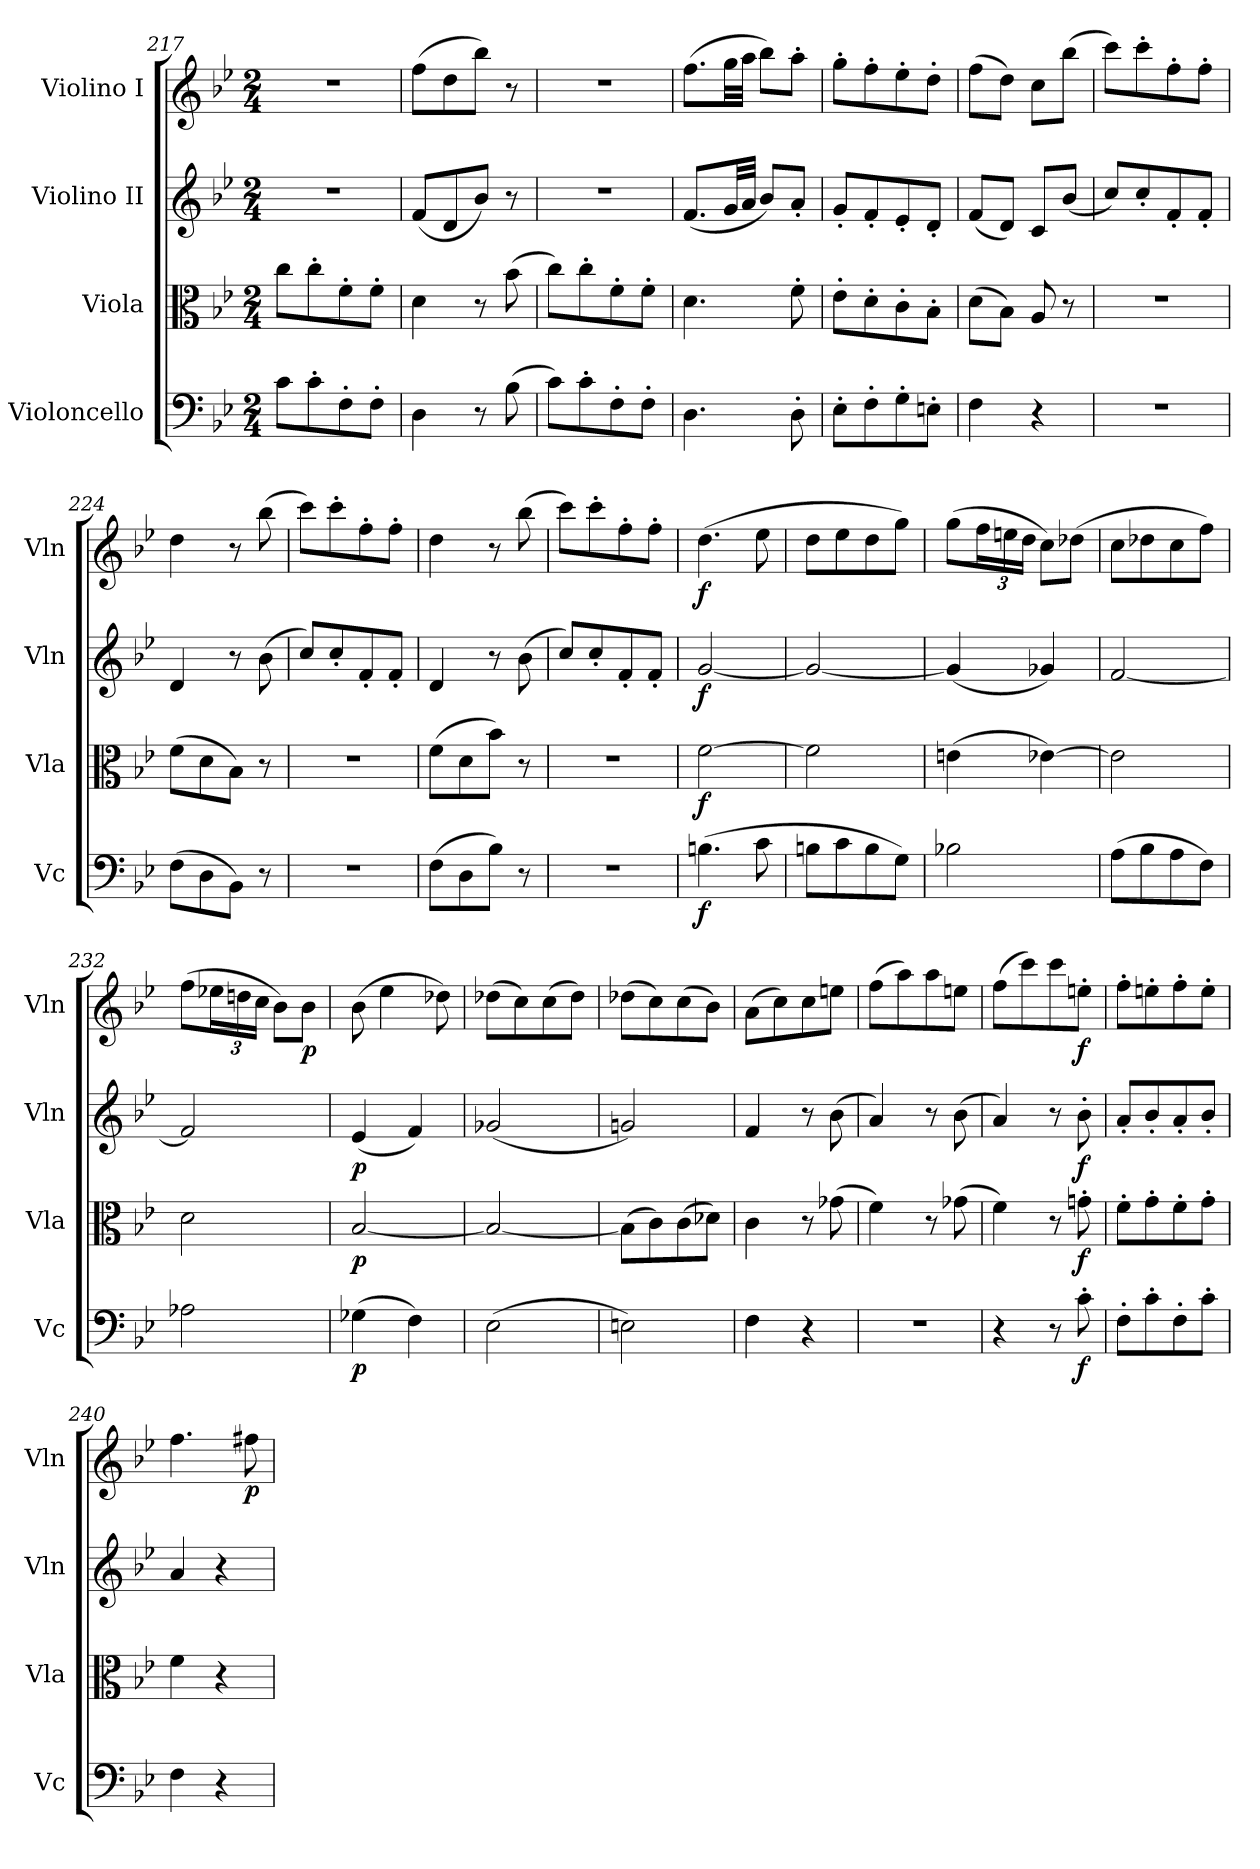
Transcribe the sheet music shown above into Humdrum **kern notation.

**kern	**dynam	**kern	**dynam	**kern	**dynam	**kern	**dynam
*part4	*part4	*part3	*part3	*part2	*part2	*part1	*part1
*staff4	*staff4	*staff3	*staff3	*staff2	*staff2	*staff1	*staff1
*I"Violoncello	*	*I"Viola	*	*I"Violino II	*	*I"Violino I	*
*I'Vc	*	*I'Vla	*	*I'Vln	*	*I'Vln	*
*clefF4	*	*clefC3	*	*clefG2	*	*clefG2	*
*k[b-e-]	*	*k[b-e-]	*	*k[b-e-]	*	*k[b-e-]	*
*B-:	*	*B-:	*	*B-:	*	*B-:	*
*M2/4	*	*M2/4	*	*M2/4	*	*M2/4	*
=217	=217	=217	=217	=217	=217	=217	=217
8cL	.	8ccL	.	2r	.	2r	.
8c'	.	8cc'	.	.	.	.	.
8F'	.	8f'	.	.	.	.	.
8F'J	.	8f'J	.	.	.	.	.
=218	=218	=218	=218	=218	=218	=218	=218
4D	.	4d	.	(8fL	.	(8ffL	.
.	.	.	.	8d	.	8dd	.
8r	.	8r	.	8b-J)	.	8bb-J)	.
(8B-	.	(8b-	.	8r	.	8r	.
=219	=219	=219	=219	=219	=219	=219	=219
8cL)	.	8ccL)	.	2r	.	2r	.
8c'	.	8cc'	.	.	.	.	.
8F'	.	8f'	.	.	.	.	.
8F'J	.	8f'J	.	.	.	.	.
=220	=220	=220	=220	=220	=220	=220	=220
4.D	.	4.d	.	(8.fL	.	(8.ffL	.
.	.	.	.	32gLL	.	32ggLL	.
.	.	.	.	32aJJJ	.	32aaJJJ	.
.	.	.	.	8b-L)	.	8bb-L)	.
8D'	.	8f'	.	8a'J	.	8aa'J	.
=221	=221	=221	=221	=221	=221	=221	=221
8E-'L	.	8e-'L	.	8g'L	.	8gg'L	.
8F'	.	8d'	.	8f'	.	8ff'	.
8G'	.	8c'	.	8e-'	.	8ee-'	.
8En'J	.	8B-'J	.	8d'J	.	8dd'J	.
=222	=222	=222	=222	=222	=222	=222	=222
4F	.	(8dL	.	(8fL	.	(8ffL	.
.	.	8B-J)	.	8dJ)	.	8ddJ)	.
4r	.	8A	.	8cL	.	8ccL	.
.	.	8r	.	(8b-J	.	(8bb-J	.
=223	=223	=223	=223	=223	=223	=223	=223
2r	.	2r	.	8ccL)	.	8cccL)	.
.	.	.	.	8cc'	.	8ccc'	.
.	.	.	.	8f'	.	8ff'	.
.	.	.	.	8f'J	.	8ff'J	.
=224	=224	=224	=224	=224	=224	=224	=224
(8FL	.	(8fL	.	4d	.	4dd	.
8D	.	8d	.	.	.	.	.
8BB-J)	.	8B-J)	.	8r	.	8r	.
8r	.	8r	.	(8b-	.	(8bb-	.
!!LO:PB:g=z
=225	=225	=225	=225	=225	=225	=225	=225
2r	.	2r	.	8ccL)	.	8cccL)	.
.	.	.	.	8cc'	.	8ccc'	.
.	.	.	.	8f'	.	8ff'	.
.	.	.	.	8f'J	.	8ff'J	.
=226	=226	=226	=226	=226	=226	=226	=226
(8FL	.	(8fL	.	4d	.	4dd	.
8D	.	8d	.	.	.	.	.
8B-J)	.	8b-J)	.	8r	.	8r	.
8r	.	8r	.	(8b-	.	(8bb-	.
=227	=227	=227	=227	=227	=227	=227	=227
2r	.	2r	.	8ccL)	.	8cccL)	.
.	.	.	.	8cc'	.	8ccc'	.
.	.	.	.	8f'	.	8ff'	.
.	.	.	.	8f'J	.	8ff'J	.
=228	=228	=228	=228	=228	=228	=228	=228
(4.Bn	f	[2f	f	[2g	f	(4.dd	f
8c	.	.	.	.	.	8ee-	.
=229	=229	=229	=229	=229	=229	=229	=229
8BnL	.	2f]	.	2g_	.	8ddL	.
8c	.	.	.	.	.	8ee-	.
8B	.	.	.	.	.	8dd	.
8GJ)	.	.	.	.	.	8ggJ)	.
=230	=230	=230	=230	=230	=230	=230	=230
2B-X	.	(4en	.	(4g]	.	(8ggL	.
*	*	*	*	*	*	*Xbrackettup	*
.	.	.	.	.	.	24ffL	.
.	.	.	.	.	.	24een	.
.	.	.	.	.	.	24ddJJ	.
.	.	[4e-X)	.	4g-X)	.	8ccL)	.
.	.	.	.	.	.	(8dd-XJ	.
=231	=231	=231	=231	=231	=231	=231	=231
(8AL	.	2e-]	.	[2f	.	8ccL	.
8B-	.	.	.	.	.	8dd-X	.
8A	.	.	.	.	.	8cc	.
8FJ)	.	.	.	.	.	8ffJ)	.
=232	=232	=232	=232	=232	=232	=232	=232
2A-X	.	2d	.	2f]	.	(8ffL	.
.	.	.	.	.	.	24ee-XL	.
.	.	.	.	.	.	24ddn	.
.	.	.	.	.	.	24ccJJ	.
.	.	.	.	.	.	8b-L)	.
.	.	.	.	.	.	8b-J	p
=233	=233	=233	=233	=233	=233	=233	=233
(4G-X	p	[2B-	p	(4e-	p	(8b-	.
.	.	.	.	.	.	4ee-	.
4F)	.	.	.	4f)	.	.	.
.	.	.	.	.	.	8dd-X)	.
=234	=234	=234	=234	=234	=234	=234	=234
(2E-	.	2B-_	.	(2g-X	.	(8dd-XL	.
.	.	.	.	.	.	8cc)	.
.	.	.	.	.	.	(8cc	.
.	.	.	.	.	.	8dd-J)	.
!!LO:LB:g=z
=235	=235	=235	=235	=235	=235	=235	=235
2En)	.	(8B-L]	.	2gn)	.	(8dd-XL	.
.	.	8c)	.	.	.	8cc)	.
.	.	(8c	.	.	.	(8cc	.
.	.	8d-XJ)	.	.	.	8b-J)	.
=236	=236	=236	=236	=236	=236	=236	=236
4F	.	4c	.	4f	.	(8aL	.
.	.	.	.	.	.	8cc)	.
4r	.	8r	.	8r	.	8cc	.
.	.	(8g-X	.	(8b-	.	8eenJ	.
=237	=237	=237	=237	=237	=237	=237	=237
2r	.	4f)	.	4a)	.	(8ffL	.
.	.	.	.	.	.	8aa)	.
.	.	8r	.	8r	.	8aa	.
.	.	(8g-X	.	(8b-	.	8eenJ	.
=238	=238	=238	=238	=238	=238	=238	=238
4r	.	4f)	.	4a)	.	(8ffL	.
.	.	.	.	.	.	8ccc)	.
8r	.	8r	.	8r	.	8ccc	.
8c'	f	8gn'	f	8b-'	f	8een'J	f
=239	=239	=239	=239	=239	=239	=239	=239
8F'L	.	8f'L	.	8a'L	.	8ff'L	.
8c'	.	8g'	.	8b-'	.	8een'	.
8F'	.	8f'	.	8a'	.	8ff'	.
8c'J	.	8g'J	.	8b-'J	.	8ee'J	.
=240	=240	=240	=240	=240	=240	=240	=240
4F	.	4f	.	4a	.	4.ff	.
4r	.	4r	.	4r	.	.	.
.	.	.	.	.	.	8ff#X	p
=	=	=	=	=	=	=	=
*-	*-	*-	*-	*-	*-	*-	*-
